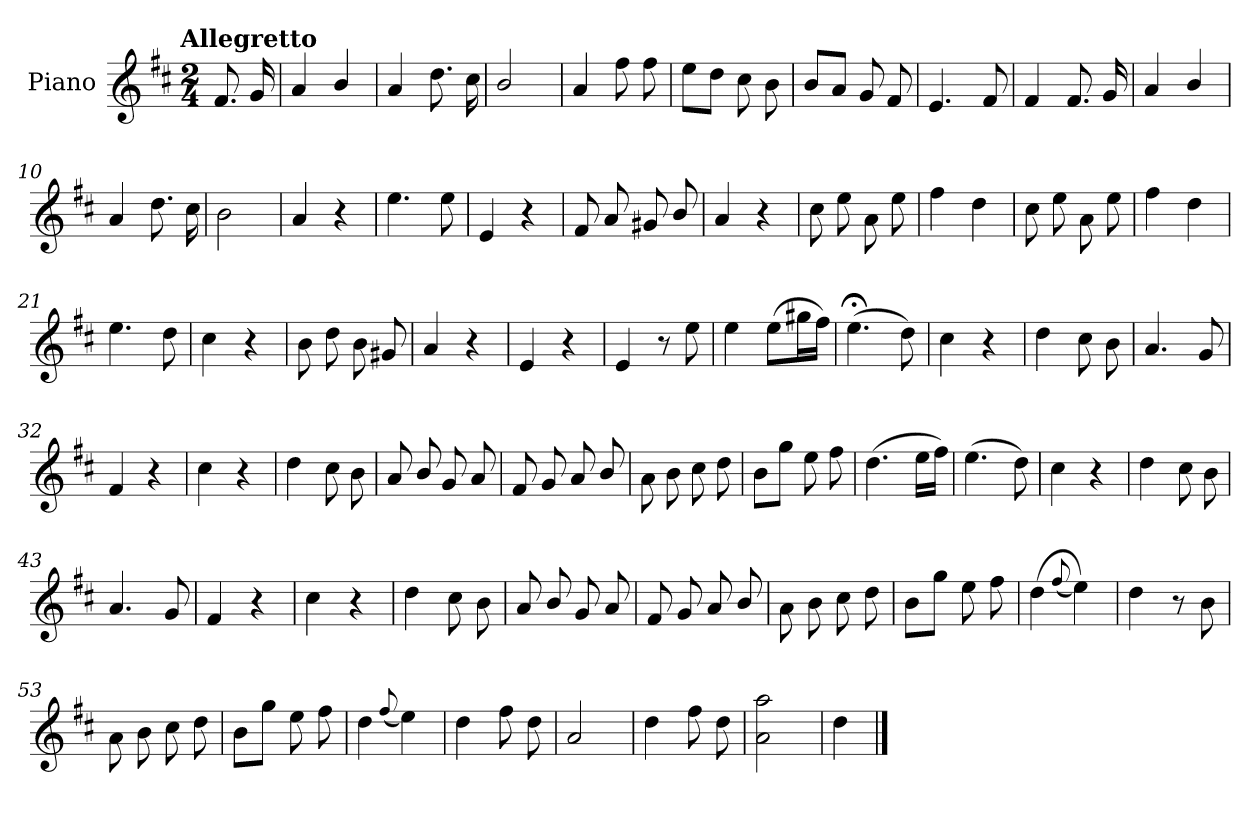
**kern
*part1
*staff1
*I"Piano
*I'Pno.
*clefG2
*k[f#c#]
!!LO:TX:omd:t=Allegretto
*M2/4
*MM116
=
8.f#/
16g/
=1
4a/
4b/
=2
4a/
8.dd\
16cc#\
=3
2b/
=4
4a/
8ff#\
8ff#\
=5
8ee\L
8dd\J
8cc#\
8b\
!!LO:LB:g=z
=6
8b/L
8a/J
8g/
8f#/
=7
4.e/
8f#/
=8
4f#/
8.f#/
16g/
=9
4a/
4b/
=10
4a/
8.dd\
16cc#\
=11
2b\
=12
4a/
4r
=13
4.ee\
8ee\
!!LO:LB:g=z
=14
4e/
4r
=15
8f#/
8a/
8g#X/
8b/
=16
4a/
4r
=17
8cc#\
8ee\
8a\
8ee\
=18
4ff#\
4dd\
=19
8cc#\
8ee\
8a\
8ee\
=20
4ff#\
4dd\
!!LO:LB:g=z
=21
4.ee\
8dd\
=22
4cc#\
4r
=23
8b\
8dd\
8b\
8g#X/
=24
4a/
4r
=25
4e/
4r
=26
4e/
8r
8ee\
=27
4ee\
(>8ee\L
16gg#X\L
16ff#\JJ)
=28
(>4.ee;<\
8dd\)
!!LO:LB:g=z
=29
4cc#\
4r
=30
4dd\
8cc#\
8b\
=31
4.a/
8g/
=32
4f#/
4r
=33
4cc#\
4r
=34
4dd\
8cc#\
8b\
=35
8a/
8b/
8g/
8a/
!!LO:LB:g=z
=36
8f#/
8g/
8a/
8b/
=37
8a\
8b\
8cc#\
8dd\
=38
8b\L
8gg\J
8ee\
8ff#\
=39
(>4.dd\
16ee\LL
16ff#\JJ)
=40
(>4.ee\
8dd\)
=41
4cc#\
4r
!!LO:LB:g=z
=42
4dd\
8cc#\
8b\
=43
4.a/
8g/
=44
4f#/
4r
=45
4cc#\
4r
=46
4dd\
8cc#\
8b\
=47
8a/
8b/
8g/
8a/
!!LO:LB:g=z
=48
8f#/
8g/
8a/
8b/
=49
8a\
8b\
8cc#\
8dd\
=50
8b\L
8gg\J
8ee\
8ff#\
=51
(>4dd\
(<8qqff#/
4ee\))
=52
4dd\
8r
8b\
=53
8a\
8b\
8cc#\
8dd\
!!LO:LB:g=z
=54
8b\L
8gg\J
8ee\
8ff#\
=55
4dd\
(<8qqff#/
4ee\)
=56
4dd\
8ff#\
8dd\
=57
2a/
=58
4dd\
8ff#\
8dd\
=59
2a\ 2aa\
=60
4dd\
==
*-
